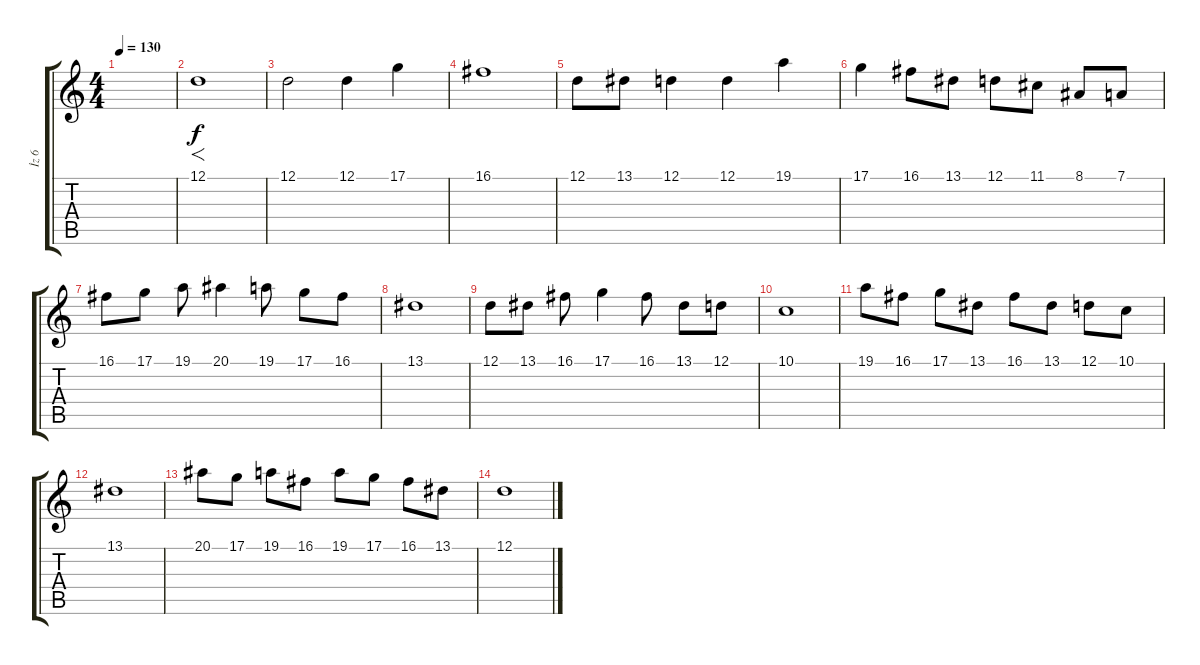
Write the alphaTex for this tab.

\track ("İz 6" "İz 6") {instrument panflute}
\staff {score tabs}
\tuning (D4 A3 F3 C3 G2 D2) {hide}
\ts (4 4)
\tempo 130
\clef g2
\ks c
|
12.1.1{f} |
12.1.2 12.1.4 17.1.4 |
16.1.1 |
12.1.8 13.1.8 12.1.4 12.1.4 19.1.4 |
17.1.4 16.1.8 13.1.8 12.1.8 11.1.8 8.1.8 7.1.8 |
16.1.8 17.1.8 19.1.8 20.1.4 19.1.8 17.1.8 16.1.8 |
13.1.1 |
12.1.8 13.1.8 16.1.8 17.1.4 16.1.8 13.1.8 12.1.8 |
10.1.1 |
19.1.8 16.1.8 17.1.8 13.1.8 16.1.8 13.1.8 12.1.8 10.1.8 |
13.1.1 |
20.1.8 17.1.8 19.1.8 16.1.8 19.1.8 17.1.8 16.1.8 13.1.8 |
12.1.1
